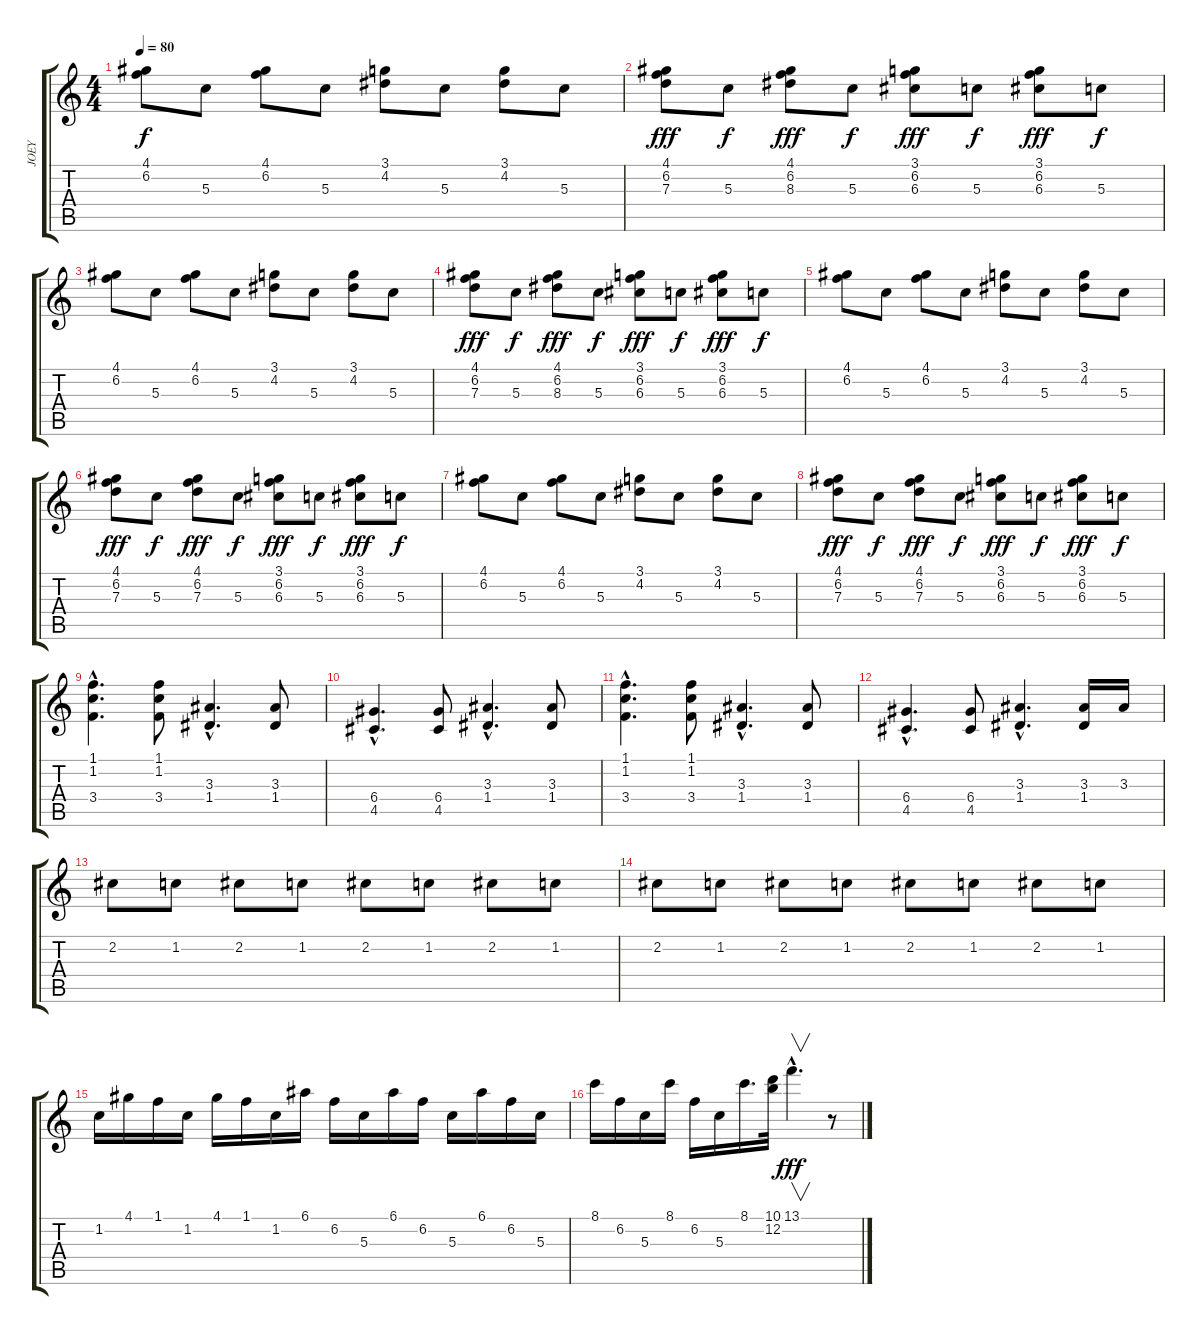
\track ("JOEY" "JOEY") {instrument electricguitarjazz}
\staff {score tabs}
\tuning (E4 B3 G3 D3 A2 E2) {hide}
\ts (4 4)
\tempo 80
\clef g2
\ks c
(4.1 6.2).8{dy f} 5.3.8 (4.1 6.2).8 5.3.8 (3.1 4.2).8 5.3.8 (3.1 4.2).8 5.3.8 |
(4.1 6.2 7.3).8{dy fff} 5.3.8{dy f} (4.1 6.2 8.3).8{dy fff} 5.3.8{dy f} (3.1 6.2 6.3).8{dy fff} 5.3.8{dy f} (3.1 6.2 6.3).8{dy fff} 5.3.8{dy f} |
(4.1 6.2).8 5.3.8 (4.1 6.2).8 5.3.8 (3.1 4.2).8 5.3.8 (3.1 4.2).8 5.3.8 |
(4.1 6.2 7.3).8{dy fff} 5.3.8{dy f} (4.1 6.2 8.3).8{dy fff} 5.3.8{dy f} (3.1 6.2 6.3).8{dy fff} 5.3.8{dy f} (3.1 6.2 6.3).8{dy fff} 5.3.8{dy f} |
(4.1 6.2).8 5.3.8 (4.1 6.2).8 5.3.8 (3.1 4.2).8 5.3.8 (3.1 4.2).8 5.3.8 |
(4.1 6.2 7.3).8{dy fff} 5.3.8{dy f} (4.1 6.2 7.3).8{dy fff} 5.3.8{dy f} (3.1 6.2 6.3).8{dy fff} 5.3.8{dy f} (3.1 6.2 6.3).8{dy fff} 5.3.8{dy f} |
(4.1 6.2).8 5.3.8 (4.1 6.2).8 5.3.8 (3.1 4.2).8 5.3.8 (3.1 4.2).8 5.3.8 |
(4.1 6.2 7.3).8{dy fff} 5.3.8{dy f} (4.1 6.2 7.3).8{dy fff} 5.3.8{dy f} (3.1 6.2 6.3).8{dy fff} 5.3.8{dy f} (3.1 6.2 6.3).8{dy fff} 5.3.8{dy f} |
(1.1{hac} 1.2{hac} 3.4{hac}).4{d} (1.1 1.2 3.4).8 (3.3{hac} 1.4{hac}).4{d} (3.3 1.4).8 |
(6.4{hac} 4.5{hac}).4{d} (6.4 4.5).8 (3.3{hac} 1.4{hac}).4{d} (3.3 1.4).8 |
(1.1{hac} 1.2{hac} 3.4{hac}).4{d} (1.1 1.2 3.4).8 (3.3{hac} 1.4{hac}).4{d} (3.3 1.4).8 |
(6.4{hac} 4.5{hac}).4{d} (6.4 4.5).8 (3.3{hac} 1.4{hac}).4{d} (3.3 1.4).16 3.3.16 |
2.2.8 1.2.8 2.2.8 1.2.8 2.2.8 1.2.8 2.2.8 1.2.8 |
2.2.8 1.2.8 2.2.8 1.2.8 2.2.8 1.2.8 2.2.8 1.2.8 |
1.2.16 4.1.16 1.1.16 1.2.16 4.1.16 1.1.16 1.2.16 6.1.16 6.2.16 5.3.16 6.1.16 6.2.16 5.3.16 6.1.16 6.2.16 5.3.16 |
8.1.16 6.2.16 5.3.16 8.1.16 6.2.16 5.3.16 8.1.16{d} (10.1 12.2).32 13.1{hac}.4{v d dy fff} r.8
